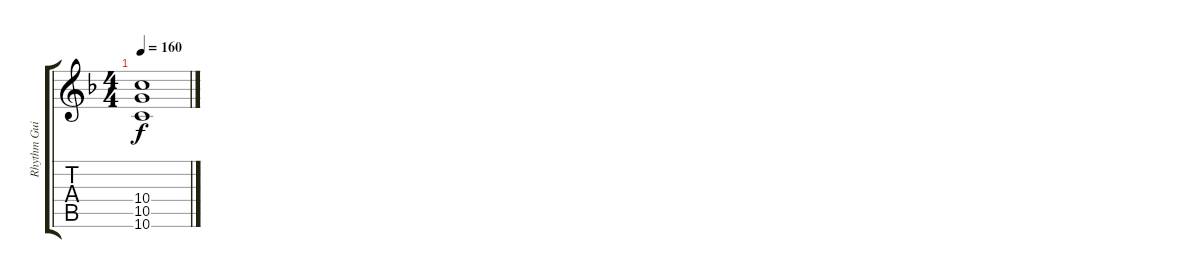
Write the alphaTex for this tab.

\track ("Rhythm Guitar (Gus + Bob)" "Rhythm Gui") {instrument distortionguitar}
\staff {score tabs}
\tuning (E4 B3 G3 D3 A2 D2) {hide}
\ts (4 4)
\tempo 160
\clef g2
\ks dminor
(10.4 10.5 10.6).1{dy f}
